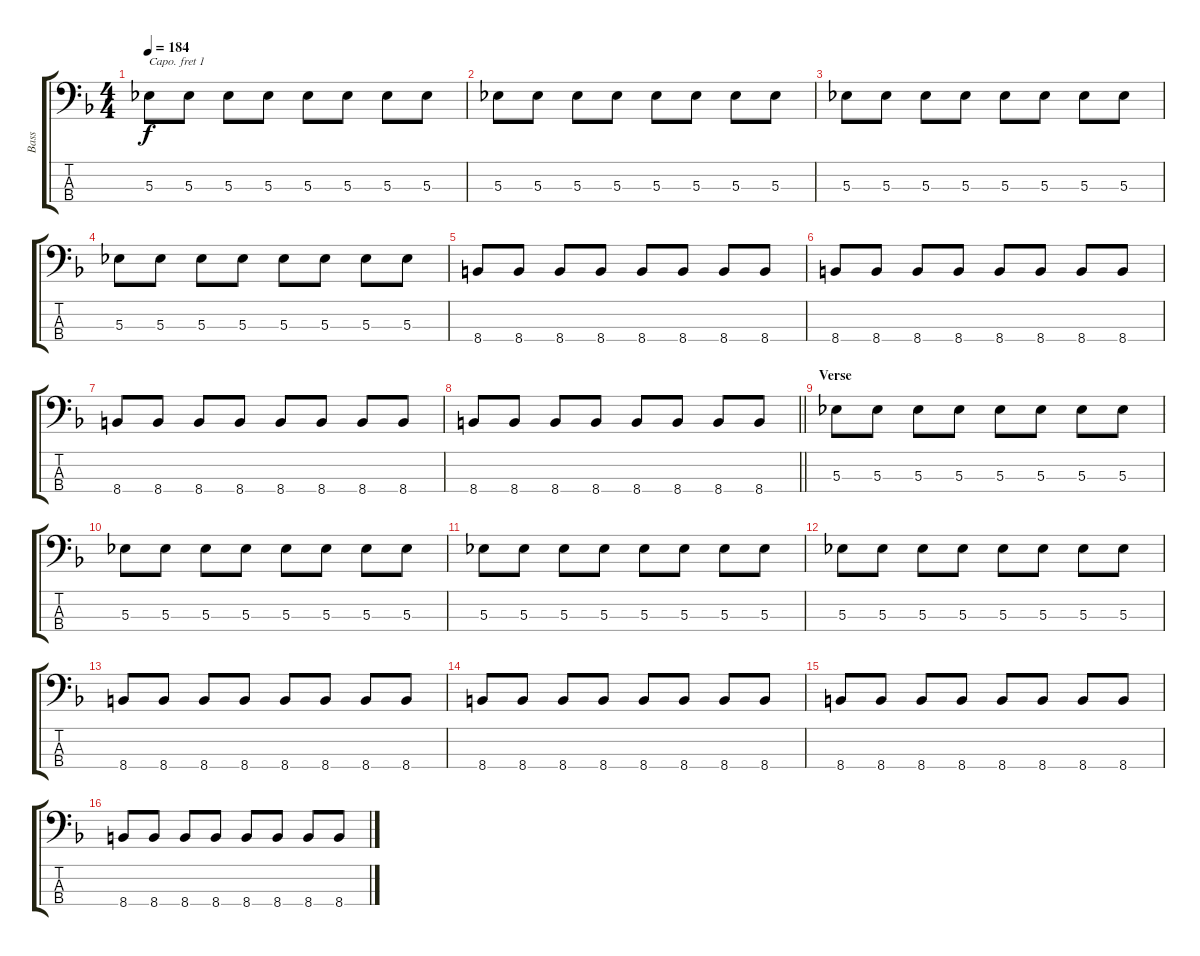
\track ("Bass" "Bass") {instrument electricbasspick}
\staff {score tabs}
\capo 1
\tuning (G2 D2 A1 D1) {hide}
\ts (4 4)
\tempo 184
\clef f4
\ks f
5.3.8{dy f} 5.3.8 5.3.8 5.3.8 5.3.8 5.3.8 5.3.8 5.3.8 |
5.3.8 5.3.8 5.3.8 5.3.8 5.3.8 5.3.8 5.3.8 5.3.8 |
5.3.8 5.3.8 5.3.8 5.3.8 5.3.8 5.3.8 5.3.8 5.3.8 |
5.3.8 5.3.8 5.3.8 5.3.8 5.3.8 5.3.8 5.3.8 5.3.8 |
8.4.8 8.4.8 8.4.8 8.4.8 8.4.8 8.4.8 8.4.8 8.4.8 |
8.4.8 8.4.8 8.4.8 8.4.8 8.4.8 8.4.8 8.4.8 8.4.8 |
8.4.8 8.4.8 8.4.8 8.4.8 8.4.8 8.4.8 8.4.8 8.4.8 |
\barLineRight lightlight
8.4.8 8.4.8 8.4.8 8.4.8 8.4.8 8.4.8 8.4.8 8.4.8 |
\section ("" "Verse")
5.3.8 5.3.8 5.3.8 5.3.8 5.3.8 5.3.8 5.3.8 5.3.8 |
5.3.8 5.3.8 5.3.8 5.3.8 5.3.8 5.3.8 5.3.8 5.3.8 |
5.3.8 5.3.8 5.3.8 5.3.8 5.3.8 5.3.8 5.3.8 5.3.8 |
5.3.8 5.3.8 5.3.8 5.3.8 5.3.8 5.3.8 5.3.8 5.3.8 |
8.4.8 8.4.8 8.4.8 8.4.8 8.4.8 8.4.8 8.4.8 8.4.8 |
8.4.8 8.4.8 8.4.8 8.4.8 8.4.8 8.4.8 8.4.8 8.4.8 |
8.4.8 8.4.8 8.4.8 8.4.8 8.4.8 8.4.8 8.4.8 8.4.8 |
8.4.8 8.4.8 8.4.8 8.4.8 8.4.8 8.4.8 8.4.8 8.4.8
